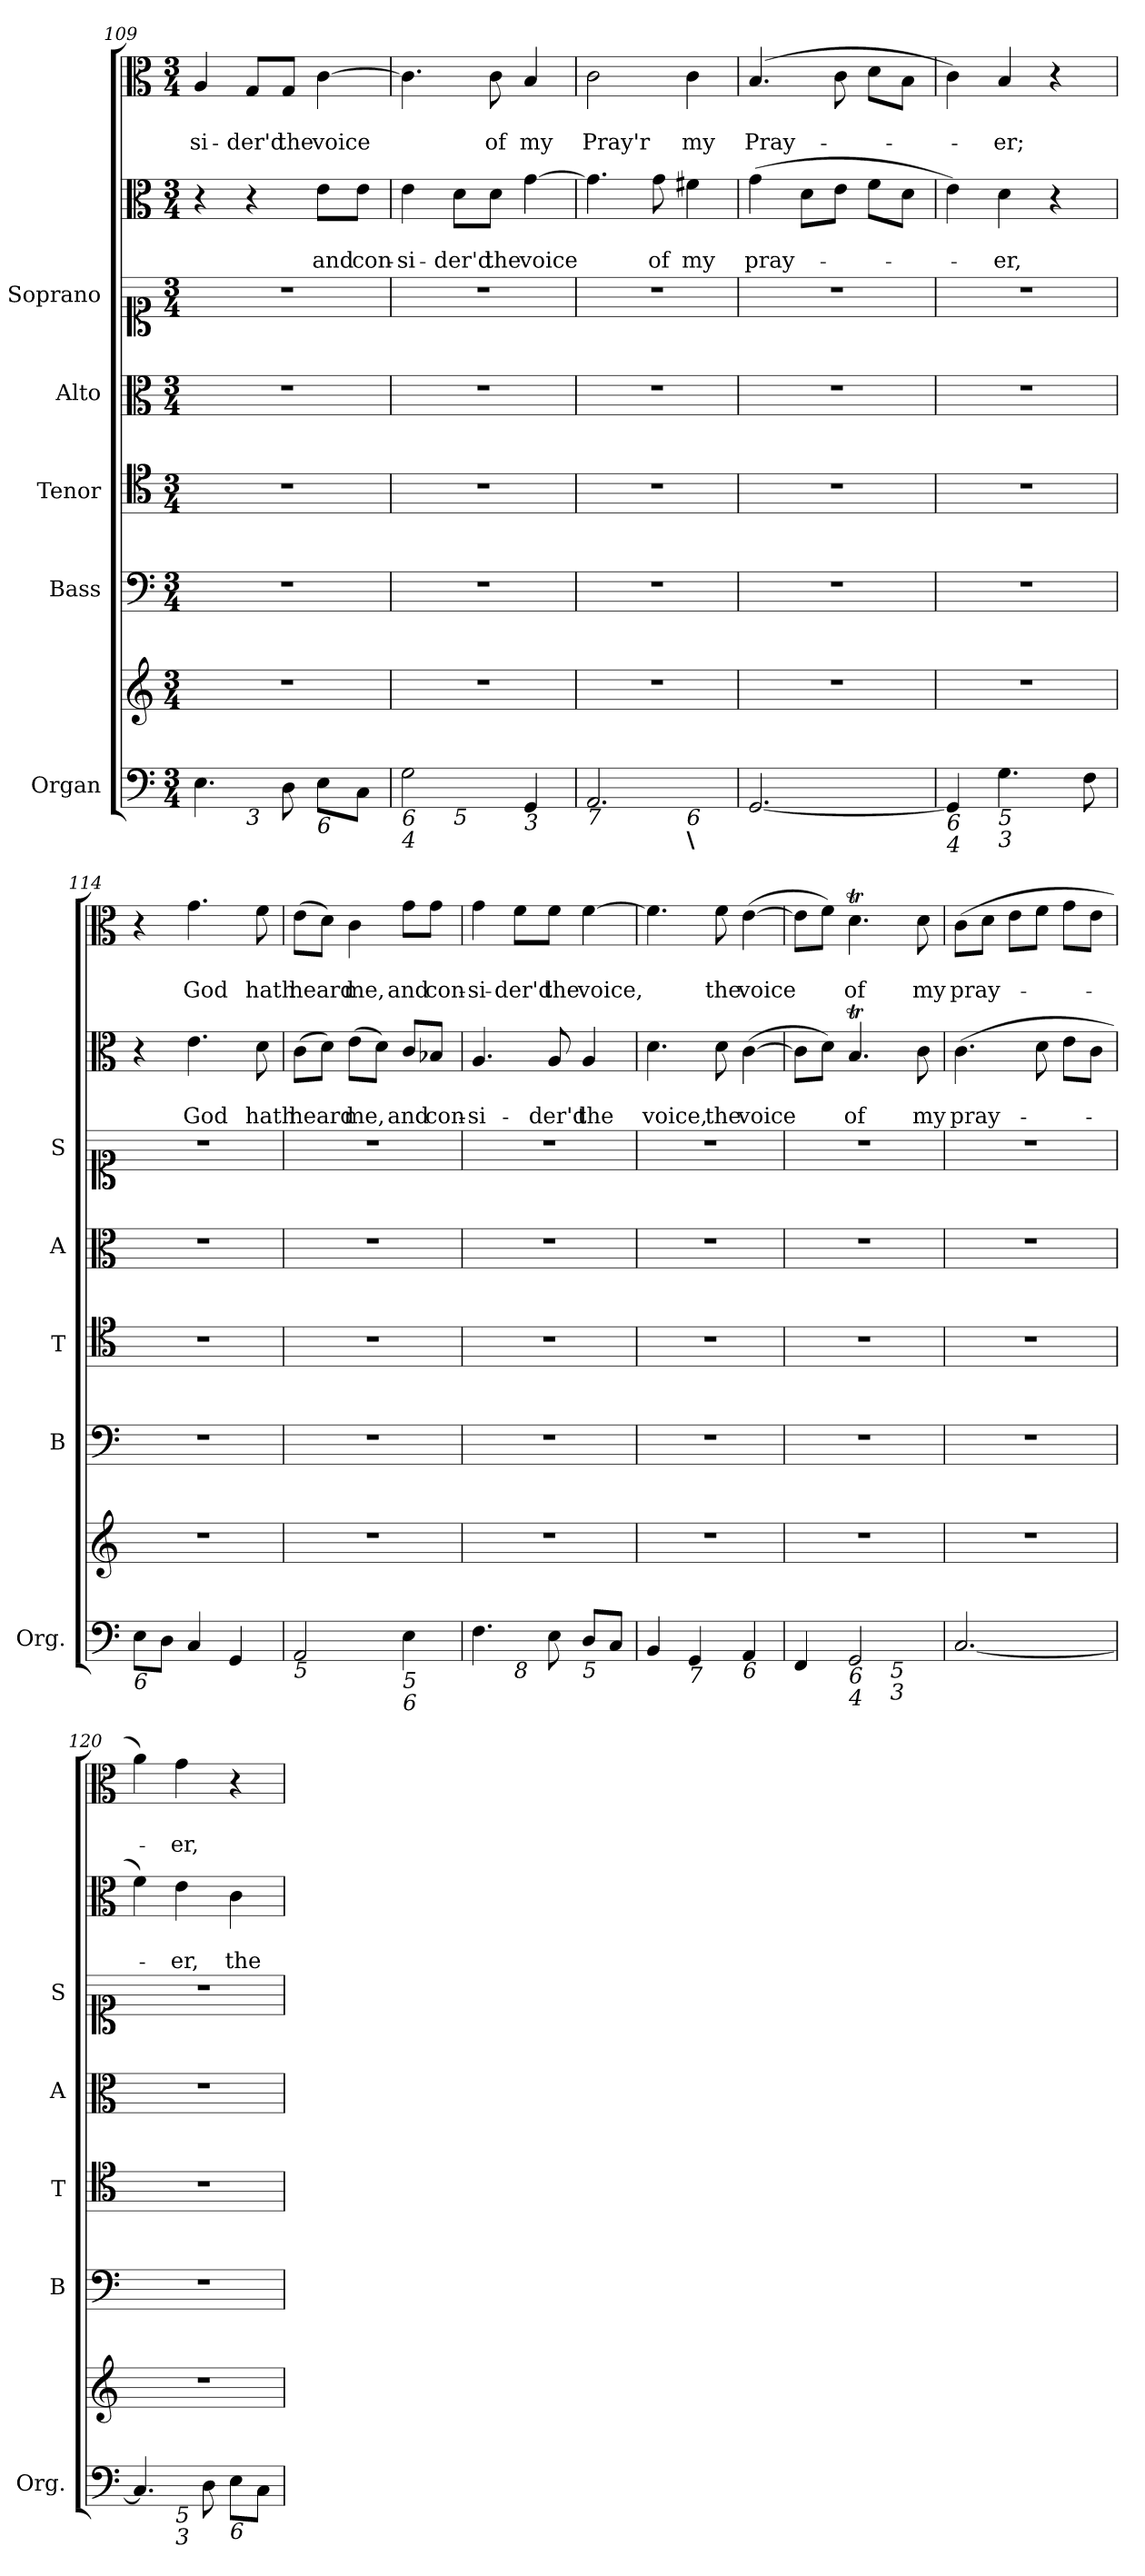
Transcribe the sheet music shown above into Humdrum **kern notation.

**kern	**kern	**kern	**kern	**kern	**kern	**kern	**text	**text	**kern	**text	**text
*part7	*part7	*part6	*part5	*part4	*part3	*part2	*part2	*part2	*part1	*part1	*part1
*staff8	*staff7	*staff6	*staff5	*staff4	*staff3	*staff2	*staff2	*staff2	*staff1	*staff1	*staff1
*I"Organ	*	*I"Bass	*I"Tenor	*I"Alto	*I"Soprano	*	*	*	*	*	*
*I'Org.	*	*I'B	*I'T	*I'A	*I'S	*	*	*	*	*	*
!!LO:LB:g=z
*clefF4	*clefG2	*clefF4	*clefC4	*clefC3	*clefC1	*clefC3	*	*	*clefC3	*	*
*k[]	*k[]	*k[]	*k[]	*k[]	*k[]	*k[]	*	*	*k[]	*	*
*C:	*C:	*C:	*C:	*C:	*C:	*C:	*	*	*C:	*	*
*M3/4	*M3/4	*M3/4	*M3/4	*M3/4	*M3/4	*M3/4	*	*	*M3/4	*	*
=109	=109	=109	=109	=109	=109	=109	=109	=109	=109	=109	=109
!LO:TX:b:i:t=4	!	!	!	!	!	!	!	!	!	!	!
!	!	!	!	!	!	!	!	!	!	!	!LO:LY:b
*^	*	*	*	*	*	*	*	*	*	*	*
4.E\	4ryy	2.r	2.r	2.r	2.r	2.r	4r	.	.	4A/	.	-si-
!	!LO:TX:b:i:t=3	!	!	!	!	!	!	!	!	!	!	!
!	!	!	!	!	!	!	!	!	!	!	!	!LO:LY:b
.	2ryy	.	.	.	.	.	4r	.	.	8G/L	.	-der'd
!	!	!	!	!	!	!	!	!	!	!	!	!LO:LY:b
8D\	.	.	.	.	.	.	.	.	.	8G/J	.	the
!LO:TX:b:i:t=6	!	!	!	!	!	!	!	!	!	!	!	!
!	!	!	!	!	!	!	!	!	!LO:LY:b	!	!	!LO:LY:b
8E\L	.	.	.	.	.	.	8e\L	.	and	[4c\	.	voice
!	!	!	!	!	!	!	!	!	!LO:LY:b	!	!	!
8C\J	.	.	.	.	.	.	8e\J	.	con-	.	.	.
=110	=110	=110	=110	=110	=110	=110	=110	=110	=110	=110	=110	=110
!LO:TX:b:i:t=6	!	!	!	!	!	!	!	!	!	!	!	!
!LO:TX:b:i:t=4	!	!	!	!	!	!	!	!	!	!	!	!
!	!	!	!	!	!	!	!	!	!LO:LY:b	!	!	!
2G\	4ryy	2.r	2.r	2.r	2.r	2.r	4e\	.	-si-	4.c\]	.	.
!	!LO:TX:b:i:t=5	!	!	!	!	!	!	!	!	!	!	!
!	!	!	!	!	!	!	!	!	!LO:LY:b	!	!	!
.	2ryy	.	.	.	.	.	8d\L	.	-der'd	.	.	.
!	!	!	!	!	!	!	!	!	!LO:LY:b	!	!	!LO:LY:b
.	.	.	.	.	.	.	8d\J	.	the	8c\	.	of
!LO:TX:b:i:t=3	!	!	!	!	!	!	!	!	!	!	!	!
!	!	!	!	!	!	!	!	!	!LO:LY:b	!	!	!LO:LY:b
4GG/	.	.	.	.	.	.	[4g\	.	voice	4B/	.	my
=111	=111	=111	=111	=111	=111	=111	=111	=111	=111	=111	=111	=111
!LO:TX:b:i:t=7	!	!	!	!	!	!	!	!	!	!	!	!
!	!	!	!	!	!	!	!	!	!	!	!	!LO:LY:b
2.AA/	2ryy	2.r	2.r	2.r	2.r	2.r	4.g\]	.	.	2c\	.	Pray'r
!	!	!	!	!	!	!	!	!	!LO:LY:b	!	!	!
.	.	.	.	.	.	.	8g\	.	of	.	.	.
!	!LO:TX:b:i:t=6	!	!	!	!	!	!	!	!	!	!	!
!	!LO:TX:b:B:t=\	!	!	!	!	!	!	!	!	!	!	!
!	!	!	!	!	!	!	!	!	!LO:LY:b	!	!	!LO:LY:b
.	4ryy	.	.	.	.	.	4f#X\	.	my	4c\	.	my
=112	=112	=112	=112	=112	=112	=112	=112	=112	=112	=112	=112	=112
!LO:TX:b:i:t=7	!	!	!	!	!	!	!	!	!	!	!	!
!	!	!	!	!	!	!	!	!	!LO:LY:b	!	!	!LO:LY:b
*v	*v	*	*	*	*	*	*	*	*	*	*	*
[2.GG/	2.r	2.r	2.r	2.r	2.r	(>4g\	.	pray-	(4.B/	.	Pray-
.	.	.	.	.	.	8d\L	.	.	.	.	.
.	.	.	.	.	.	8e\J	.	.	8c\	.	.
.	.	.	.	.	.	8f\L	.	.	8d\L	.	.
.	.	.	.	.	.	8d\J	.	.	8B\J	.	.
=113	=113	=113	=113	=113	=113	=113	=113	=113	=113	=113	=113
!LO:TX:b:i:t=6	!	!	!	!	!	!	!	!	!	!	!
!LO:TX:b:i:t=4	!	!	!	!	!	!	!	!	!	!	!
4GG/]	2.r	2.r	2.r	2.r	2.r	4e\)	.	.	4c\)	.	.
!LO:TX:b:i:t=5	!	!	!	!	!	!	!	!	!	!	!
!LO:TX:b:i:t=3	!	!	!	!	!	!	!	!	!	!	!
!	!	!	!	!	!	!	!	!LO:LY:b	!	!	!LO:LY:b
4.G\	.	.	.	.	.	4d\	.	-er,	4B/	.	-er;
.	.	.	.	.	.	4r	.	.	4r	.	.
8F\	.	.	.	.	.	.	.	.	.	.	.
=114	=114	=114	=114	=114	=114	=114	=114	=114	=114	=114	=114
!LO:TX:b:i:t=6	!	!	!	!	!	!	!	!	!	!	!
8E\L	2.r	2.r	2.r	2.r	2.r	4r	.	.	4r	.	.
8D\J	.	.	.	.	.	.	.	.	.	.	.
!	!	!	!	!	!	!	!	!LO:LY:b	!	!	!LO:LY:b
4C/	.	.	.	.	.	4.e\	.	God	4.g\	.	God
4GG/	.	.	.	.	.	.	.	.	.	.	.
!	!	!	!	!	!	!	!	!LO:LY:b	!	!	!LO:LY:b
.	.	.	.	.	.	8d\	.	hath	8f\	.	hath
!!LO:PB:g=z
=115	=115	=115	=115	=115	=115	=115	=115	=115	=115	=115	=115
!LO:TX:b:i:t=5	!	!	!	!	!	!	!	!	!	!	!
!	!	!	!	!	!	!	!	!LO:LY:b	!	!	!LO:LY:b
2AA/	2.r	2.r	2.r	2.r	2.r	(>8c\L	.	heard	(>8e\L	.	heard
.	.	.	.	.	.	8d\J)	.	.	8d\J)	.	.
!	!	!	!	!	!	!	!	!LO:LY:b	!	!	!LO:LY:b
.	.	.	.	.	.	(>8e\L	.	me,	4c\	.	me,
.	.	.	.	.	.	8d\J)	.	.	.	.	.
!LO:TX:b:i:t=5	!	!	!	!	!	!	!	!	!	!	!
!LO:TX:b:i:t=6	!	!	!	!	!	!	!	!	!	!	!
!	!	!	!	!	!	!	!	!LO:LY:b	!	!	!LO:LY:b
4E\	.	.	.	.	.	8c/L	.	and	8g\L	.	and
!	!	!	!	!	!	!	!	!LO:LY:b	!	!	!LO:LY:b
.	.	.	.	.	.	8B-X/J	.	con-	8g\J	.	con-
=116	=116	=116	=116	=116	=116	=116	=116	=116	=116	=116	=116
!LO:TX:b:i:t=9	!	!	!	!	!	!	!	!	!	!	!
!	!	!	!	!	!	!	!	!LO:LY:b	!	!	!LO:LY:b
*^	*	*	*	*	*	*	*	*	*	*	*
4.F\	4ryy	2.r	2.r	2.r	2.r	2.r	4.A/	.	-si-	4g\	.	-si-
!	!LO:TX:b:i:t=8	!	!	!	!	!	!	!	!	!	!	!
!	!	!	!	!	!	!	!	!	!	!	!	!LO:LY:b
.	2ryy	.	.	.	.	.	.	.	.	8f\L	.	-der'd
!	!	!	!	!	!	!	!	!	!LO:LY:b	!	!	!LO:LY:b
8E\	.	.	.	.	.	.	8A/	.	-der'd	8f\J	.	the
!LO:TX:b:i:t=5	!	!	!	!	!	!	!	!	!	!	!	!
!	!	!	!	!	!	!	!	!	!LO:LY:b	!	!	!LO:LY:b
8D/L	.	.	.	.	.	.	4A/	.	the	[4f\	.	voice,
8C/J	.	.	.	.	.	.	.	.	.	.	.	.
=117	=117	=117	=117	=117	=117	=117	=117	=117	=117	=117	=117	=117
!LO:TX:b:i:t=5	!	!	!	!	!	!	!	!	!	!	!	!
!	!	!	!	!	!	!	!	!	!LO:LY:b	!	!	!
*v	*v	*	*	*	*	*	*	*	*	*	*	*
4BB/	2.r	2.r	2.r	2.r	2.r	4.d\	.	voice,	4.f\]	.	.
!LO:TX:b:i:t=7	!	!	!	!	!	!	!	!	!	!	!
4GG/	.	.	.	.	.	.	.	.	.	.	.
!	!	!	!	!	!	!	!	!LO:LY:b	!	!	!LO:LY:b
.	.	.	.	.	.	8d\	.	the	8f\	.	the
!LO:TX:b:i:t=6	!	!	!	!	!	!	!	!	!	!	!
!	!	!	!	!	!	!	!	!LO:LY:b	!	!	!LO:LY:b
4AA/	.	.	.	.	.	(>[4c\	.	voice	(>[4e\	.	voice
=118	=118	=118	=118	=118	=118	=118	=118	=118	=118	=118	=118
!LO:TX:b:i:t=7	!	!	!	!	!	!	!	!	!	!	!
*^	*	*	*	*	*	*	*	*	*	*	*
4FF/	2ryy	2.r	2.r	2.r	2.r	2.r	8c\L]	.	.	8e\L]	.	.
.	.	.	.	.	.	.	8d\J)	.	.	8f\J)	.	.
!LO:TX:b:i:t=6	!	!	!	!	!	!	!	!	!	!	!	!
!LO:TX:b:i:t=4	!	!	!	!	!	!	!	!	!	!	!	!
!	!	!	!	!	!	!	!	!	!LO:LY:b	!	!	!LO:LY:b
2GG/	.	.	.	.	.	.	4.Bt/	.	of	4.dT\	.	of
!	!LO:TX:b:i:t=5	!	!	!	!	!	!	!	!	!	!	!
!	!LO:TX:b:i:t=3	!	!	!	!	!	!	!	!	!	!	!
.	4ryy	.	.	.	.	.	.	.	.	.	.	.
!	!	!	!	!	!	!	!	!	!LO:LY:b	!	!	!LO:LY:b
.	.	.	.	.	.	.	8c\	.	my	8d\	.	my
=119	=119	=119	=119	=119	=119	=119	=119	=119	=119	=119	=119	=119
!	!	!	!	!	!	!	!	!	!LO:LY:b	!	!	!LO:LY:b
*v	*v	*	*	*	*	*	*	*	*	*	*	*
[2.C/	2.r	2.r	2.r	2.r	2.r	(>4.c\	.	pray-	(>8c\L	.	pray-
.	.	.	.	.	.	.	.	.	8d\J	.	.
.	.	.	.	.	.	.	.	.	8e\L	.	.
.	.	.	.	.	.	8d\	.	.	8f\J	.	.
.	.	.	.	.	.	8e\L	.	.	8g\L	.	.
.	.	.	.	.	.	8c\J	.	.	8e\J	.	.
=120	=120	=120	=120	=120	=120	=120	=120	=120	=120	=120	=120
!LO:TX:b:i:t=6	!	!	!	!	!	!	!	!	!	!	!
!LO:TX:b:i:t=4	!	!	!	!	!	!	!	!	!	!	!
*^	*	*	*	*	*	*	*	*	*	*	*
4.C/]	4ryy	2.r	2.r	2.r	2.r	2.r	4f\)	.	.	4a\)	.	.
!	!LO:TX:b:i:t=5	!	!	!	!	!	!	!	!	!	!	!
!	!LO:TX:b:i:t=3	!	!	!	!	!	!	!	!	!	!	!
!	!	!	!	!	!	!	!	!	!LO:LY:b	!	!	!LO:LY:b
.	2ryy	.	.	.	.	.	4e\	.	-er,	4g\	.	-er,
8D\	.	.	.	.	.	.	.	.	.	.	.	.
!LO:TX:b:i:t=6	!	!	!	!	!	!	!	!	!	!	!	!
!	!	!	!	!	!	!	!	!	!LO:LY:b	!	!	!
8E\L	.	.	.	.	.	.	4c\	.	the	4r	.	.
8C\J	.	.	.	.	.	.	.	.	.	.	.	.
*v	*v	*	*	*	*	*	*	*	*	*	*	*
=	=	=	=	=	=	=	=	=	=	=	=
*-	*-	*-	*-	*-	*-	*-	*-	*-	*-	*-	*-
